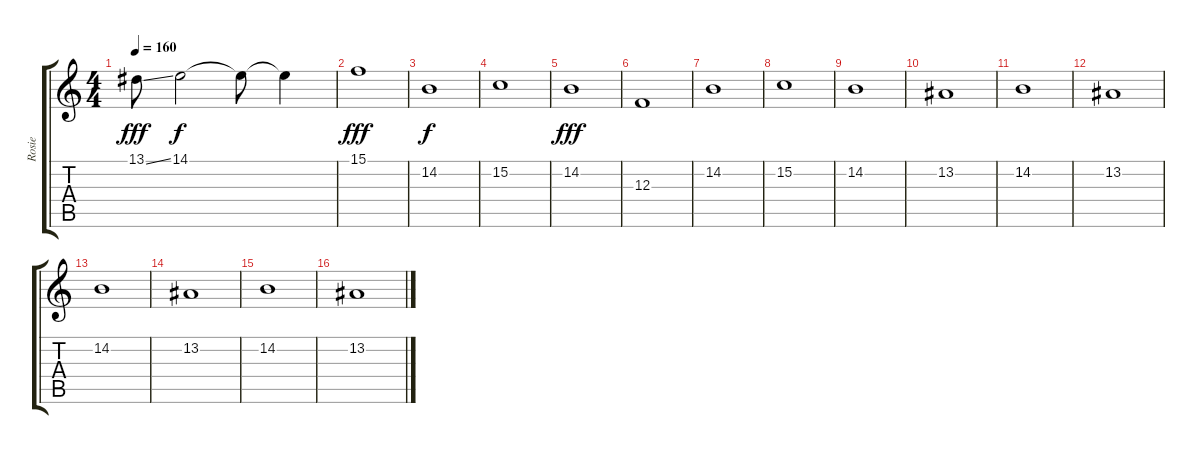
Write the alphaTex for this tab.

\track ("Rosie" "Rosie") {instrument stringensemble2}
\staff {score tabs}
\tuning (D4 A3 F3 C3 G2 D2) {hide}
\ts (4 4)
\tempo 160
\clef g2
\ks c
13.1{ss}.8{dy fff} 14.1.2{dy f} 14.1{t}.8 14.1{t}.4 |
15.1.1{dy fff} |
14.2.1{dy f} |
15.2.1 |
14.2.1{dy fff} |
12.3.1 |
14.2.1 |
15.2.1 |
14.2.1 |
13.2.1 |
14.2.1 |
13.2.1 |
14.2.1 |
13.2.1 |
14.2.1 |
13.2.1
